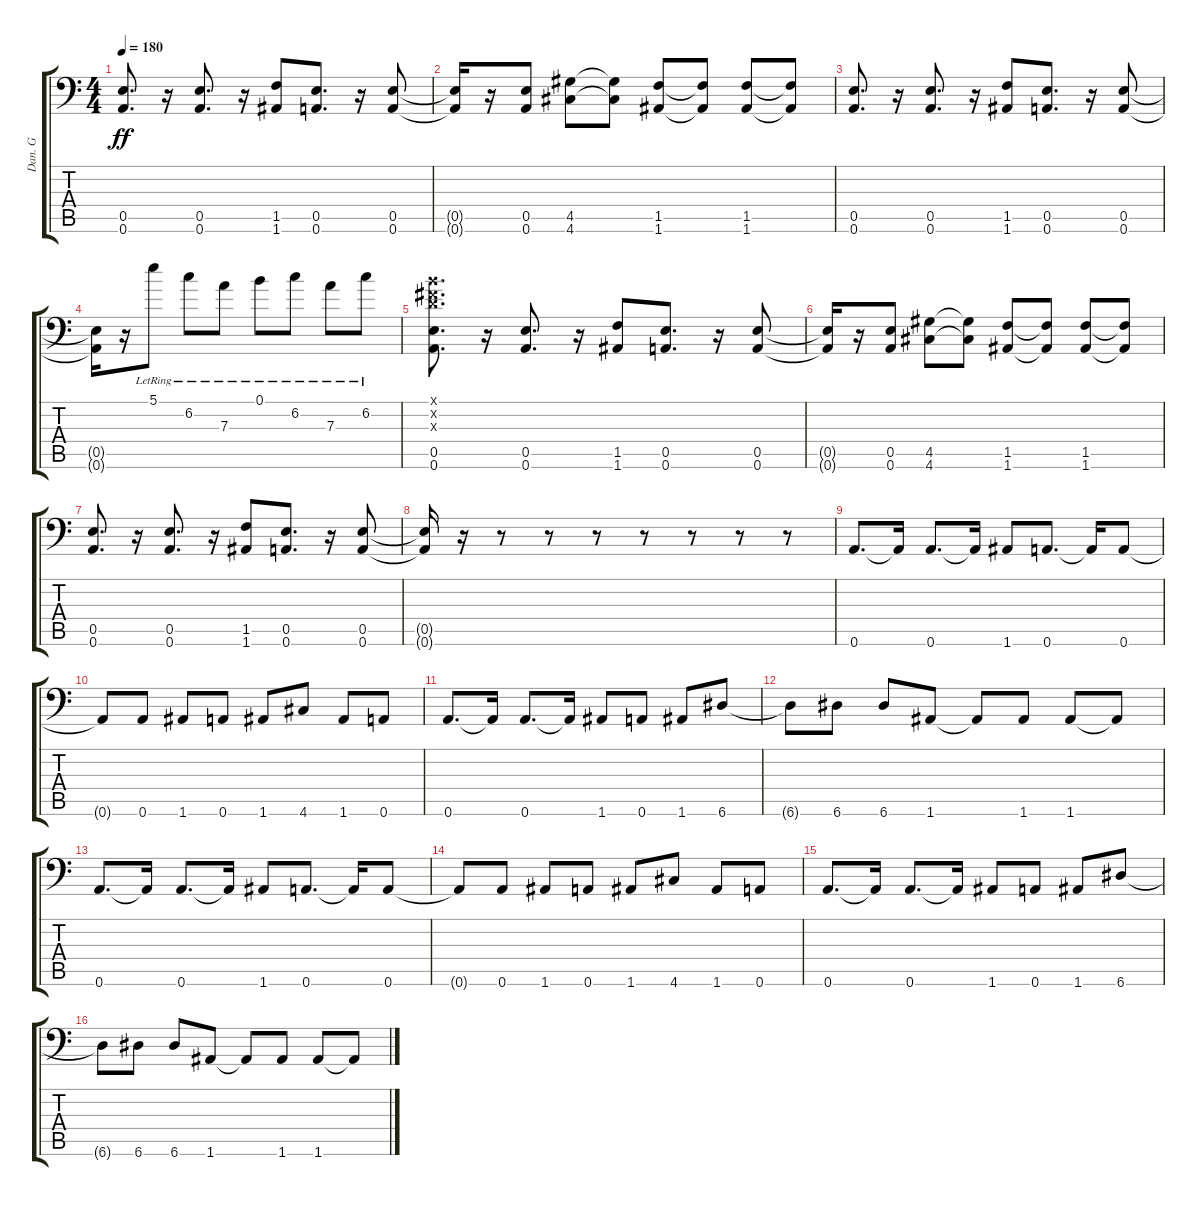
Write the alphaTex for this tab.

\track ("Dan. G" "Dan. G") {instrument distortionguitar}
\staff {score tabs}
\tuning (B3 Gb3 D3 A2 E2 A1) {hide}
\ts (4 4)
\tempo 180
\clef f4
\ks c
(0.5 0.6).8{d dy ff} r.16 (0.5 0.6).8{d} r.16 (1.5 1.6).8 (0.5 0.6).8{d} r.16 (0.5 0.6).8 |
(0.5{t} 0.6{t}).16 r.16 (0.5 0.6).8 (4.5 4.6).8 (4.5{t} 4.6{t}).8 (1.5 1.6).8 (1.5{t} 1.6{t}).8 (1.5 1.6).8 (1.5{t} 1.6{t}).8 |
(0.5 0.6).8{d} r.16 (0.5 0.6).8{d} r.16 (1.5 1.6).8 (0.5 0.6).8{d} r.16 (0.5 0.6).8 |
(0.5{t} 0.6{t}).16 r.16 5.1{lr}.8 6.2{lr}.8 7.3{lr}.8 0.1{lr}.8 6.2{lr}.8 7.3{lr}.8 6.2{lr}.8 |
(0.1{x} 0.2{x} 0.3{x} 0.5 0.6).8{d} r.16 (0.5 0.6).8{d} r.16 (1.5 1.6).8 (0.5 0.6).8{d} r.16 (0.5 0.6).8 |
(0.5{t} 0.6{t}).16 r.16 (0.5 0.6).8 (4.5 4.6).8 (4.5{t} 4.6{t}).8 (1.5 1.6).8 (1.5{t} 1.6{t}).8 (1.5 1.6).8 (1.5{t} 1.6{t}).8 |
(0.5 0.6).8{d} r.16 (0.5 0.6).8{d} r.16 (1.5 1.6).8 (0.5 0.6).8{d} r.16 (0.5 0.6).8 |
(0.5{t} 0.6{t}).16 r.16 r.8 r.8 r.8 r.8 r.8 r.8 r.8 |
0.6.8{d} 0.6{t}.16 0.6.8{d} 0.6{t}.16 1.6.8 0.6.8{d} 0.6{t}.16 0.6.8 |
0.6{t}.8 0.6.8 1.6.8 0.6.8 1.6.8 4.6.8 1.6.8 0.6.8 |
0.6.8{d} 0.6{t}.16 0.6.8{d} 0.6{t}.16 1.6.8 0.6.8 1.6.8 6.6.8 |
6.6{t}.8 6.6.8 6.6.8 1.6.8 1.6{t}.8 1.6.8 1.6.8 1.6{t}.8 |
0.6.8{d} 0.6{t}.16 0.6.8{d} 0.6{t}.16 1.6.8 0.6.8{d} 0.6{t}.16 0.6.8 |
0.6{t}.8 0.6.8 1.6.8 0.6.8 1.6.8 4.6.8 1.6.8 0.6.8 |
0.6.8{d} 0.6{t}.16 0.6.8{d} 0.6{t}.16 1.6.8 0.6.8 1.6.8 6.6.8 |
6.6{t}.8 6.6.8 6.6.8 1.6.8 1.6{t}.8 1.6.8 1.6.8 1.6{t}.8
